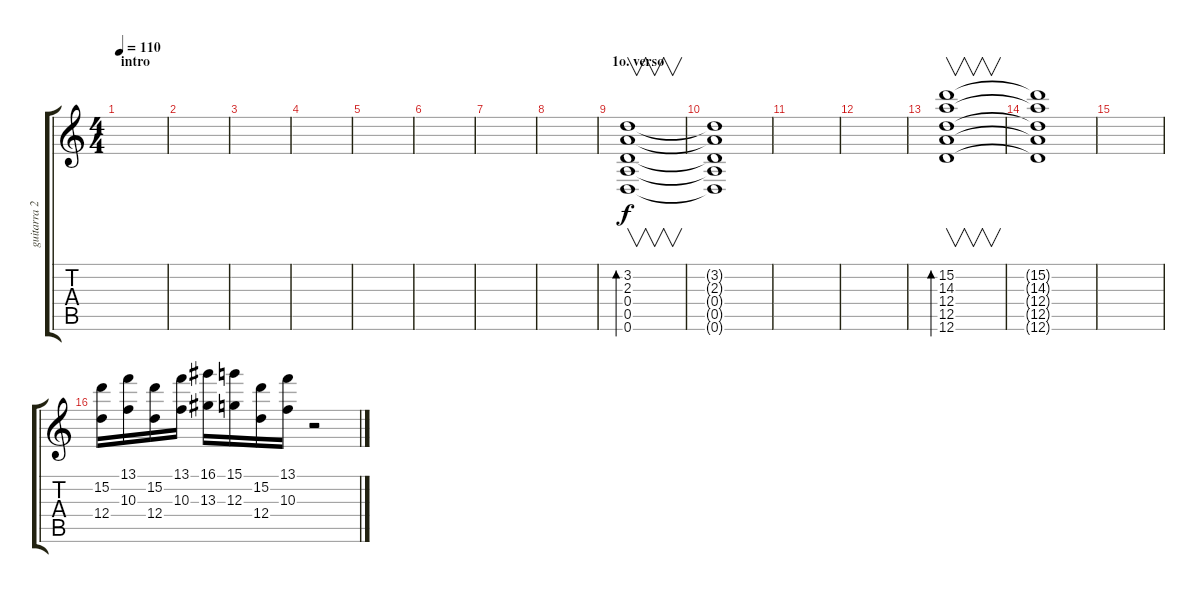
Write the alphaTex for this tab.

\track ("guitarra 2" "guitarra 2") {instrument electricguitarjazz}
\staff {score tabs}
\tuning (E4 B3 G3 D3 A2 D2) {hide}
\ts (4 4)
\section ("" "intro")
\tempo 110
\clef g2
\ks c
|
|
|
|
|
|
|
|
\section ("" "1o. verso")
(3.2 2.3 0.4 0.5 0.6).1{v bd 240} |
(3.2{t} 2.3{t} 0.4{t} 0.5{t} 0.6{t}).1 |
|
|
(15.2 14.3 12.4 12.5 12.6).1{v bd 240} |
(15.2{t} 14.3{t} 12.4{t} 12.5{t} 12.6{t}).1 |
|
(15.2 12.4).16 (13.1 10.3).16 (15.2 12.4).16 (13.1 10.3).16 (16.1 13.3).16 (15.1 12.3).16 (15.2 12.4).16 (13.1 10.3).16 r.2
